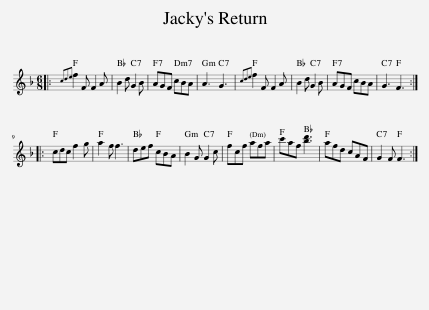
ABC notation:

X:1
L:1/8
M:6/8
I:linebreak $
K:F
V:1 treble
V:1
|:{cde} f2 F F2 A | B2 d G2 B | AGF cBA | A3 G3 |{cde} f2 F F2 A | %5
 B2 d G2 B | AGF cBA | G3 F3 ::$ cdc f2 g | a2 f f3 | %10
 def cBA | B2 G G2 c | fcf afa | c'af [bd']3 | afd cAF | %15
 G2 F F3 :| %16
